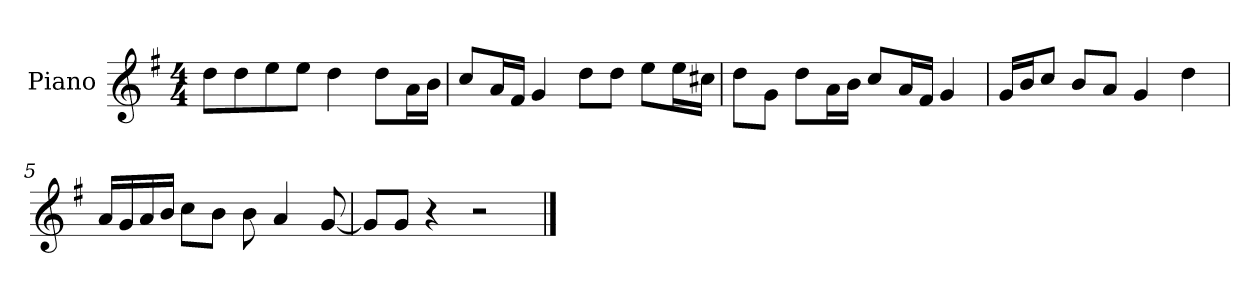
**kern
*part1
*staff1
*I"Piano
*I'P-no
*clefG2
*k[f#]
*M4/4
*MM90
=1
8dd\L
8dd\
8ee\
8ee\J
4dd\
8dd\L
16a\L
16b\JJ
=2
8cc/L
16a/L
16f#/JJ
4g/
8dd\L
8dd\J
8ee\L
16ee\L
16cc#X\JJ
=3
8dd\L
8g\J
8dd\L
16a\L
16b\JJ
8cc/L
16a/L
16f#/JJ
4g/
=4
16g/LL
16b/J
8cc/J
8b/L
8a/J
4g/
4dd\
!!LO:LB:g=z
=5
16a/LL
16g/
16a/
16b/JJ
8cc\L
8b\J
8b\
4a/
[8g/
=6
8g/L]
8g/J
4r
2r
==
*-
